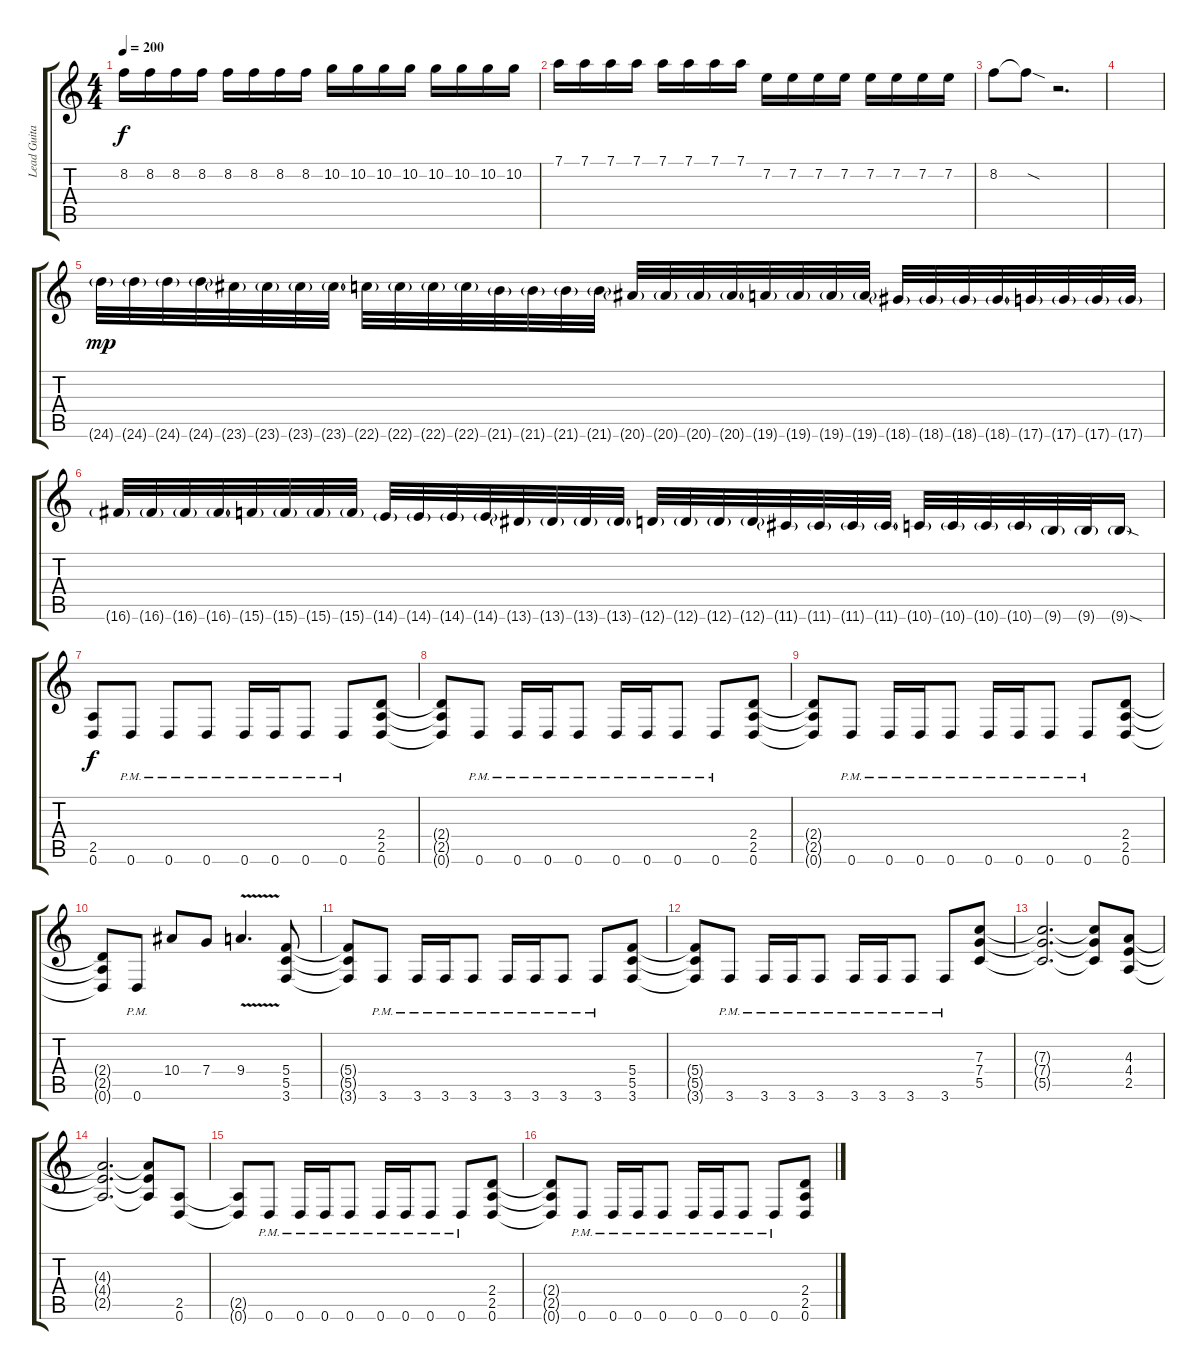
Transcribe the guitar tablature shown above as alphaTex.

\track ("Lead Guitar 1" "Lead Guita") {instrument distortionguitar}
\staff {score tabs}
\tuning (D4 A3 F3 C3 G2 D2) {hide}
\ts (4 4)
\tempo 200
\clef g2
\ks c
8.2.16{dy f} 8.2.16 8.2.16 8.2.16 8.2.16 8.2.16 8.2.16 8.2.16 10.2.16 10.2.16 10.2.16 10.2.16 10.2.16 10.2.16 10.2.16 10.2.16 |
7.1.16 7.1.16 7.1.16 7.1.16 7.1.16 7.1.16 7.1.16 7.1.16 7.2.16 7.2.16 7.2.16 7.2.16 7.2.16 7.2.16 7.2.16 7.2.16 |
8.2.8 8.2{sod t}.8 r.2{d} |
|
24.6{g}.32{dy mp instrument guitarharmonics} 24.6{g}.32 24.6{g}.32 24.6{g}.32 23.6{g}.32 23.6{g}.32 23.6{g}.32 23.6{g}.32 22.6{g}.32 22.6{g}.32 22.6{g}.32 22.6{g}.32 21.6{g}.32 21.6{g}.32 21.6{g}.32 21.6{g}.32 20.6{g}.32 20.6{g}.32 20.6{g}.32 20.6{g}.32 19.6{g}.32 19.6{g}.32 19.6{g}.32 19.6{g}.32 18.6{g}.32 18.6{g}.32 18.6{g}.32 18.6{g}.32 17.6{g}.32 17.6{g}.32 17.6{g}.32 17.6{g}.32 |
16.6{g}.32 16.6{g}.32 16.6{g}.32 16.6{g}.32 15.6{g}.32 15.6{g}.32 15.6{g}.32 15.6{g}.32 14.6{g}.32 14.6{g}.32 14.6{g}.32 14.6{g}.32 13.6{g}.32 13.6{g}.32 13.6{g}.32 13.6{g}.32 12.6{g}.32 12.6{g}.32 12.6{g}.32 12.6{g}.32 11.6{g}.32 11.6{g}.32 11.6{g}.32 11.6{g}.32 10.6{g}.32 10.6{g}.32 10.6{g}.32 10.6{g}.32 9.6{g}.32 9.6{g}.32 9.6{sod g}.16 |
(2.5 0.6).8{dy f instrument distortionguitar} 0.6{pm}.8 0.6{pm}.8 0.6{pm}.8 0.6{pm}.16 0.6{pm}.16 0.6{pm}.8 0.6{pm}.8 (2.4 2.5 0.6).8 |
(2.4{t} 2.5{t} 0.6{t}).8 0.6{pm}.8 0.6{pm}.16 0.6{pm}.16 0.6{pm}.8 0.6{pm}.16 0.6{pm}.16 0.6{pm}.8 0.6{pm}.8 (2.4 2.5 0.6).8 |
(2.4{t} 2.5{t} 0.6{t}).8 0.6{pm}.8 0.6{pm}.16 0.6{pm}.16 0.6{pm}.8 0.6{pm}.16 0.6{pm}.16 0.6{pm}.8 0.6{pm}.8 (2.4 2.5 0.6).8 |
(2.4{t} 2.5{t} 0.6{t}).8 0.6{pm}.8 10.4.8 7.4.8 9.4{v}.4{d} (5.4 5.5 3.6).8 |
(5.4{t} 5.5{t} 3.6{t}).8 3.6{pm}.8 3.6{pm}.16 3.6{pm}.16 3.6{pm}.8 3.6{pm}.16 3.6{pm}.16 3.6{pm}.8 3.6{pm}.8 (5.4 5.5 3.6).8 |
(5.4{t} 5.5{t} 3.6{t}).8 3.6{pm}.8 3.6{pm}.16 3.6{pm}.16 3.6{pm}.8 3.6{pm}.16 3.6{pm}.16 3.6{pm}.8 3.6{pm}.8 (7.3 7.4 5.5).8 |
(7.3{t} 7.4{t} 5.5{t}).2{d} (7.3{t} 7.4{t} 5.5{t}).8 (4.3 4.4 2.5).8 |
(4.3{t} 4.4{t} 2.5{t}).2{d} (4.3{t} 4.4{t} 2.5{t}).8 (2.5 0.6).8 |
(2.5{t} 0.6{t}).8 0.6{pm}.8 0.6{pm}.16 0.6{pm}.16 0.6{pm}.8 0.6{pm}.16 0.6{pm}.16 0.6{pm}.8 0.6{pm}.8 (2.4 2.5 0.6).8 |
(2.4{t} 2.5{t} 0.6{t}).8 0.6{pm}.8 0.6{pm}.16 0.6{pm}.16 0.6{pm}.8 0.6{pm}.16 0.6{pm}.16 0.6{pm}.8 0.6{pm}.8 (2.4 2.5 0.6).8
